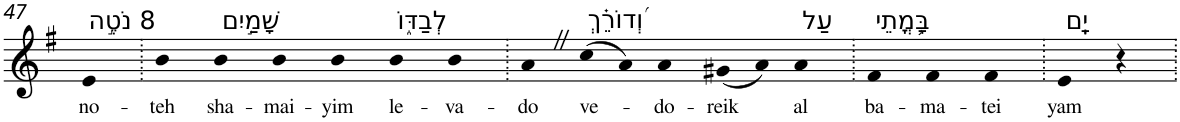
**kern	**text
*part1	*part1
*staff1	*staff1
*I"Piano	*
*I'Pno	*
!!LO:PB:g=z
*clefG2	*
*k[f#]	*
*G:	*
=47	=47
!LO:TX:a:t=8 נֹטֶ֣ה	!
!	!LO:LY:b
4e	no-
=48.	=48.
!	!LO:LY:b
4b	-teh
!LO:TX:a:t=שָׁמַ֣יִם	!
!	!LO:LY:b
4b	sha-
!	!LO:LY:b
4b	-mai-
!	!LO:LY:b
4b	-yim
!LO:TX:a:t=לְבַדּ֑וֹ	!
!	!LO:LY:b
4b	le-
!	!LO:LY:b
4b	-va-
=49.	=49.
!	!LO:LY:b
4aZ	-do
!LO:TX:a:t=וְ֝דוֹרֵ֗ךְ	!
!	!LO:LY:b
(8cc	ve-
8a)	.
!	!LO:LY:b
4a	-do-
!	!LO:LY:b
(8g#X	-reik
8a)	.
!LO:TX:a:t=עַל	!
!	!LO:LY:b
4a	al
=50.	=50.
!LO:TX:a:t=בָּ֥מֳתֵי	!
!	!LO:LY:b
4f#	ba-
!	!LO:LY:b
4f#	-ma-
!	!LO:LY:b
4f#	-tei
=51.	=51.
!LO:TX:a:t=יָֽם	!
!	!LO:LY:b
4e	yam
4r	.
=.	=.
*-	*-
